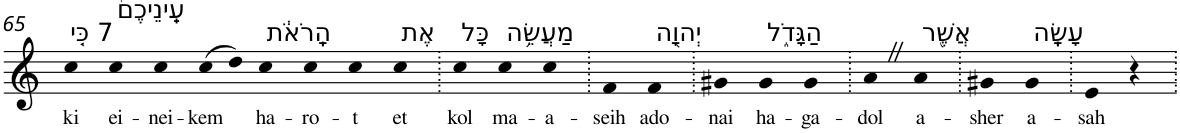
**kern	**text
*part1	*part1
*staff1	*staff1
*I"Piano	*
*I'Pno	*
!!LO:PB:g=z
*clefG2	*
*k[]	*
=65	=65
!LO:TX:a:t=7 כִּ֤י	!
!	!LO:LY:b
4cc	ki
!LO:TX:a:t=עֵֽינֵיכֶם֙	!
!	!LO:LY:b
4cc	ei-
!	!LO:LY:b
4cc	-nei-
!	!LO:LY:b
(8cc	-kem
8dd)	.
!LO:TX:a:t=הָֽרֹאֹ֔ת	!
!	!LO:LY:b
4cc	ha-
!	!LO:LY:b
4cc	-ro-
!	!LO:LY:b
4cc	-t
!LO:TX:a:t=אֶת	!
!	!LO:LY:b
4cc	et
=66.	=66.
!LO:TX:a:t=כָּל	!
!	!LO:LY:b
4cc	kol
!LO:TX:a:t=מַעֲשֵׂ֥ה	!
!	!LO:LY:b
4cc	ma-
!	!LO:LY:b
4cc	-a-
=67.	=67.
!	!LO:LY:b
4f	-seih
!LO:TX:a:t=יְהוָ֖ה	!
!	!LO:LY:b
4f	ado-
=68.	=68.
!	!LO:LY:b
4g#X	-nai
!LO:TX:a:t=הַגָּדֹ֑ל	!
!	!LO:LY:b
4g#	ha-
!	!LO:LY:b
4g#	-ga-
=69.	=69.
!	!LO:LY:b
4aZ	-dol
!LO:TX:a:t=אֲשֶׁ֖ר	!
!	!LO:LY:b
4a	a-
=70.	=70.
!	!LO:LY:b
4g#X	-sher
!LO:TX:a:t=עָשָֽׂה	!
!	!LO:LY:b
4g#	a-
=71.	=71.
!	!LO:LY:b
4e	-sah
4r	.
=.	=.
*-	*-
